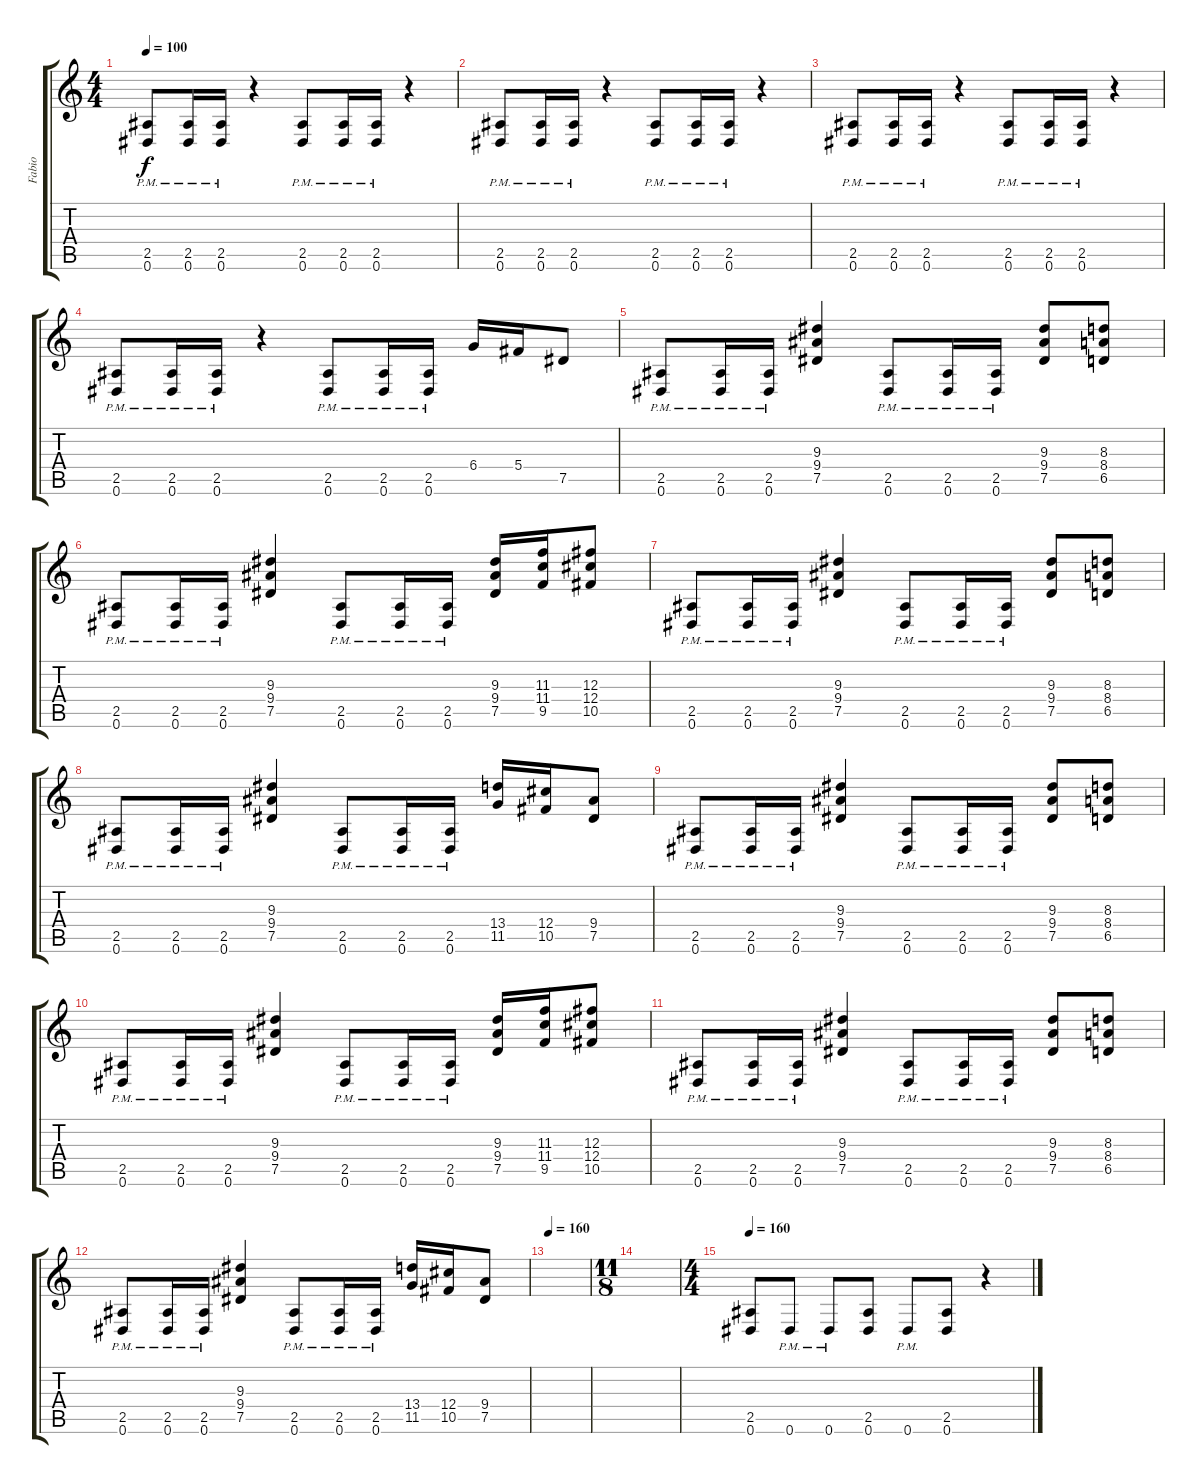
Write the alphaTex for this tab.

\track ("Fabio" "Fabio") {instrument distortionguitar}
\staff {score tabs}
\tuning (Eb4 Bb3 Gb3 Db3 Ab2 Eb2) {hide}
\ts (4 4)
\tempo 100
\clef g2
\ks c
(2.5{pm} 0.6{pm}).8{dy f} (2.5{pm} 0.6{pm}).16 (2.5{pm} 0.6{pm}).16 r.4 (2.5{pm} 0.6{pm}).8 (2.5{pm} 0.6{pm}).16 (2.5{pm} 0.6{pm}).16 r.4 |
(2.5{pm} 0.6{pm}).8 (2.5{pm} 0.6{pm}).16 (2.5{pm} 0.6{pm}).16 r.4 (2.5{pm} 0.6{pm}).8 (2.5{pm} 0.6{pm}).16 (2.5{pm} 0.6{pm}).16 r.4 |
(2.5{pm} 0.6{pm}).8 (2.5{pm} 0.6{pm}).16 (2.5{pm} 0.6{pm}).16 r.4 (2.5{pm} 0.6{pm}).8 (2.5{pm} 0.6{pm}).16 (2.5{pm} 0.6{pm}).16 r.4 |
(2.5{pm} 0.6{pm}).8 (2.5{pm} 0.6{pm}).16 (2.5{pm} 0.6{pm}).16 r.4 (2.5{pm} 0.6{pm}).8 (2.5{pm} 0.6{pm}).16 (2.5{pm} 0.6{pm}).16 6.4.16 5.4.16 7.5.8 |
(2.5{pm} 0.6{pm}).8 (2.5{pm} 0.6{pm}).16 (2.5{pm} 0.6{pm}).16 (9.3 9.4 7.5).4 (2.5{pm} 0.6{pm}).8 (2.5{pm} 0.6{pm}).16 (2.5{pm} 0.6{pm}).16 (9.3 9.4 7.5).8 (8.3 8.4 6.5).8 |
(2.5{pm} 0.6{pm}).8 (2.5{pm} 0.6{pm}).16 (2.5{pm} 0.6{pm}).16 (9.3 9.4 7.5).4 (2.5{pm} 0.6{pm}).8 (2.5{pm} 0.6{pm}).16 (2.5{pm} 0.6{pm}).16 (9.3 9.4 7.5).16 (11.3 11.4 9.5).16 (12.3 12.4 10.5).8 |
(2.5{pm} 0.6{pm}).8 (2.5{pm} 0.6{pm}).16 (2.5{pm} 0.6{pm}).16 (9.3 9.4 7.5).4 (2.5{pm} 0.6{pm}).8 (2.5{pm} 0.6{pm}).16 (2.5{pm} 0.6{pm}).16 (9.3 9.4 7.5).8 (8.3 8.4 6.5).8 |
(2.5{pm} 0.6{pm}).8 (2.5{pm} 0.6{pm}).16 (2.5{pm} 0.6{pm}).16 (9.3 9.4 7.5).4 (2.5{pm} 0.6{pm}).8 (2.5{pm} 0.6{pm}).16 (2.5{pm} 0.6{pm}).16 (13.4 11.5).16 (12.4 10.5).16 (9.4 7.5).8 |
(2.5{pm} 0.6{pm}).8 (2.5{pm} 0.6{pm}).16 (2.5{pm} 0.6{pm}).16 (9.3 9.4 7.5).4 (2.5{pm} 0.6{pm}).8 (2.5{pm} 0.6{pm}).16 (2.5{pm} 0.6{pm}).16 (9.3 9.4 7.5).8 (8.3 8.4 6.5).8 |
(2.5{pm} 0.6{pm}).8 (2.5{pm} 0.6{pm}).16 (2.5{pm} 0.6{pm}).16 (9.3 9.4 7.5).4 (2.5{pm} 0.6{pm}).8 (2.5{pm} 0.6{pm}).16 (2.5{pm} 0.6{pm}).16 (9.3 9.4 7.5).16 (11.3 11.4 9.5).16 (12.3 12.4 10.5).8 |
(2.5{pm} 0.6{pm}).8 (2.5{pm} 0.6{pm}).16 (2.5{pm} 0.6{pm}).16 (9.3 9.4 7.5).4 (2.5{pm} 0.6{pm}).8 (2.5{pm} 0.6{pm}).16 (2.5{pm} 0.6{pm}).16 (9.3 9.4 7.5).8 (8.3 8.4 6.5).8 |
(2.5{pm} 0.6{pm}).8 (2.5{pm} 0.6{pm}).16 (2.5{pm} 0.6{pm}).16 (9.3 9.4 7.5).4 (2.5{pm} 0.6{pm}).8 (2.5{pm} 0.6{pm}).16 (2.5{pm} 0.6{pm}).16 (13.4 11.5).16 (12.4 10.5).16 (9.4 7.5).8 |
\tempo 160
|
\ts (11 8)
|
\ts (4 4)
\tempo 160
(2.5 0.6).8 0.6{pm}.8 0.6{pm}.8 (2.5 0.6).8 0.6{pm}.8 (2.5 0.6).8 r.4
